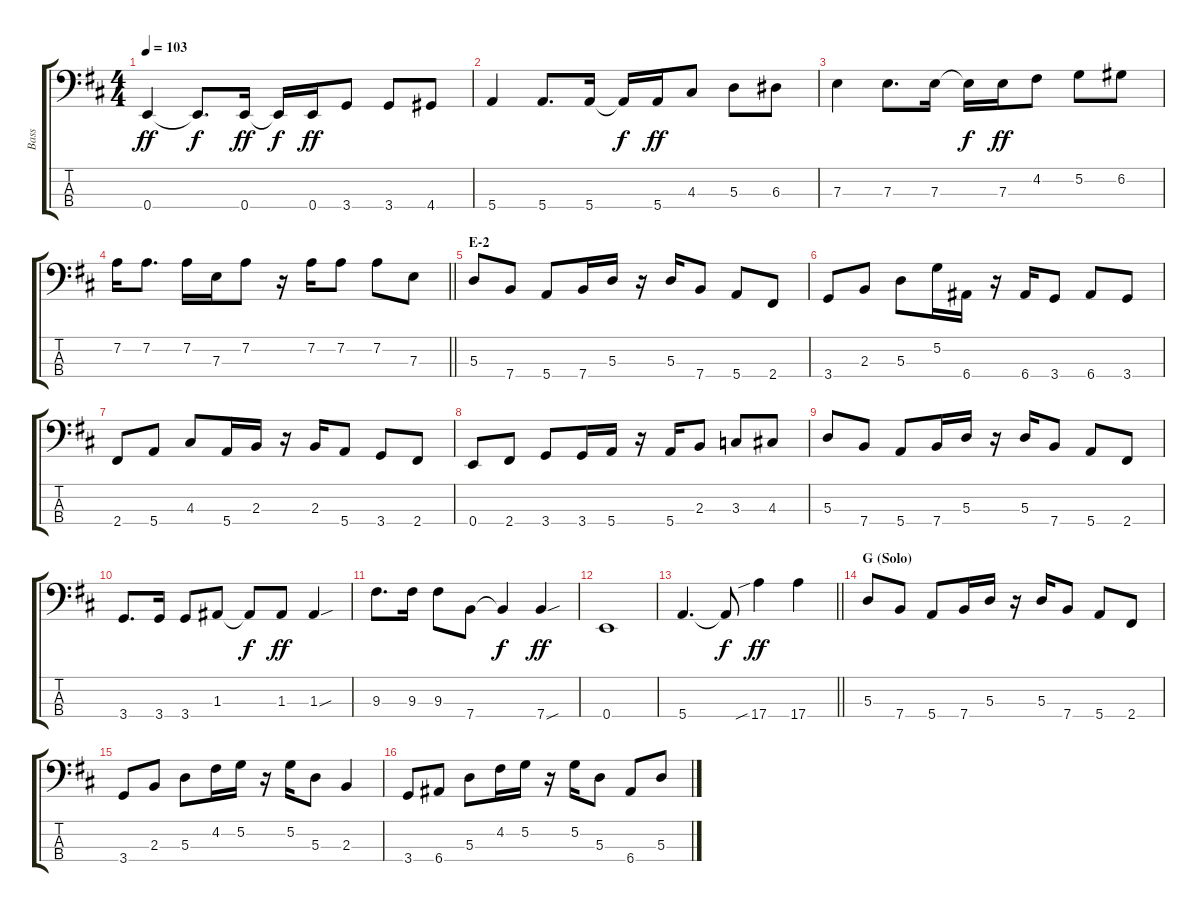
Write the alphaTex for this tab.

\track ("Bass" "Bass") {instrument electricbasspick}
\staff {score tabs}
\tuning (G2 D2 A1 E1) {hide}
\ts (4 4)
\tempo 103
\clef f4
\ks d
0.4.4{dy ff} 0.4{t}.8{d dy f} 0.4.16{dy ff} 0.4{t}.16{dy f} 0.4.16{dy ff} 3.4.8 3.4.8 4.4.8 |
5.4.4 5.4.8{d} 5.4.16 5.4{t}.16{dy f} 5.4.16{dy ff} 4.3.8 5.3.8 6.3.8 |
7.3.4 7.3.8{d} 7.3.16 7.3{t}.16{dy f} 7.3.16{dy ff} 4.2.8 5.2.8 6.2.8 |
\barLineRight lightlight
7.2.16 7.2.8{d} 7.2.16 7.3.16 7.2.8 r.16 7.2.16 7.2.8 7.2.8 7.3.8 |
\section ("" "E-2")
5.3.8 7.4.8 5.4.8 7.4.16 5.3.16 r.16 5.3.16 7.4.8 5.4.8 2.4.8 |
3.4.8 2.3.8 5.3.8 5.2.16 6.4.16 r.16 6.4.16 3.4.8 6.4.8 3.4.8 |
2.4.8 5.4.8 4.3.8 5.4.16 2.3.16 r.16 2.3.16 5.4.8 3.4.8 2.4.8 |
0.4.8 2.4.8 3.4.8 3.4.16 5.4.16 r.16 5.4.16 2.3.8 3.3.8 4.3.8 |
5.3.8 7.4.8 5.4.8 7.4.16 5.3.16 r.16 5.3.16 7.4.8 5.4.8 2.4.8 |
3.4.8{d} 3.4.16 3.4.8 1.3.8 1.3{t}.8{dy f} 1.3.8{dy ff} 1.3{sou}.4 |
9.3.8{d} 9.3.16 9.3.8 7.4.8 7.4{t}.4{dy f} 7.4{sou}.4{dy ff} |
0.4.1 |
\barLineRight lightlight
5.4.4{d} 5.4{t}.8{dy f} 17.4{sib}.4{dy ff} 17.4.4 |
\section ("" "G (Solo)")
5.3.8 7.4.8 5.4.8 7.4.16 5.3.16 r.16 5.3.16 7.4.8 5.4.8 2.4.8 |
3.4.8 2.3.8 5.3.8 4.2.16 5.2.16 r.16 5.2.16 5.3.8 2.3.4 |
3.4.8 6.4.8 5.3.8 4.2.16 5.2.16 r.16 5.2.16 5.3.8 6.4.8 5.3.8
